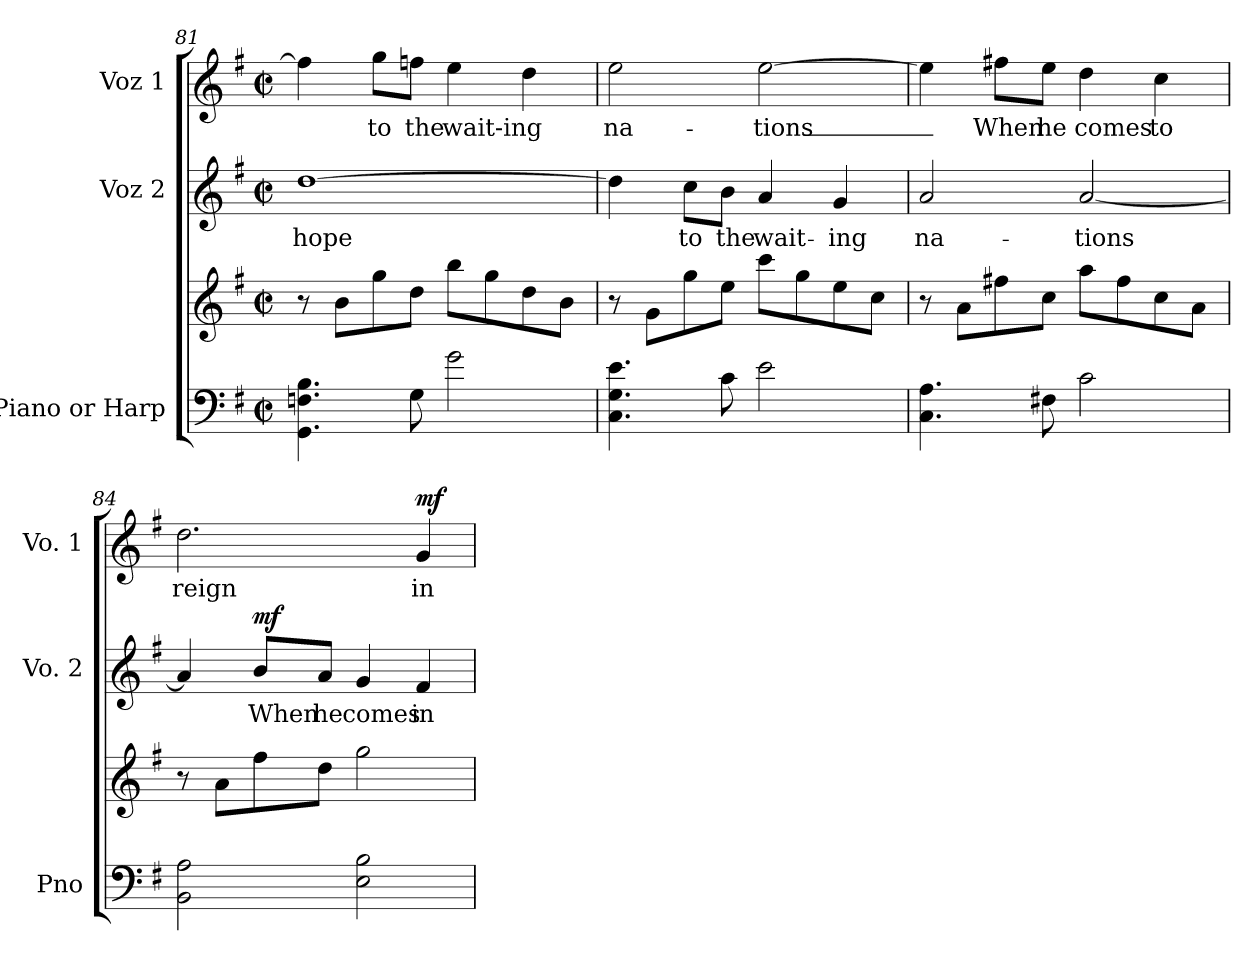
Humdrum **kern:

**kern	**kern	**kern	**text	**dynam	**kern	**text	**dynam
*part3	*part3	*part2	*part2	*part2	*part1	*part1	*part1
*staff4	*staff3	*staff2	*staff2	*staff2	*staff1	*staff1	*staff1
*I"Piano or Harp	*	*I"Voz 2	*	*	*I"Voz 1	*	*
*I'Pno	*	*I'Vo. 2	*	*	*I'Vo. 1	*	*
*clefF4	*clefG2	*clefG2	*	*	*clefG2	*	*
*k[f#]	*k[f#]	*k[f#]	*	*	*k[f#]	*	*
*G:	*G:	*G:	*	*	*G:	*	*
*M2/2	*M2/2	*M2/2	*	*	*M2/2	*	*
*met(c|)	*met(c|)	*met(c|)	*	*	*met(c|)	*	*
=81	=81	=81	=81	=81	=81	=81	=81
4.GG\ 4.Fn\ 4.B\	8r	[1dd	hope	.	4ff\]	.	.
.	8b\L	.	.	.	.	.	.
.	8gg\	.	.	.	8gg\L	to	.
8G\	8dd\J	.	.	.	8ffn\J	the	.
2g\	8bb\L	.	.	.	4ee\	wait-ing	.
.	8gg\	.	.	.	.	.	.
.	8dd\	.	.	.	4dd\	.	.
.	8b\J	.	.	.	.	.	.
=82	=82	=82	=82	=82	=82	=82	=82
4.C\ 4.G\ 4.e\	8r	4dd\]	.	.	2ee\	na-	.
.	8g\L	.	.	.	.	.	.
.	8gg\	8cc\L	to	.	.	.	.
8c\	8ee\J	8b\J	the	.	.	.	.
2e\	8ccc\L	4a/	wait-	.	[2ee\	tions_	.
.	8gg\	.	.	.	.	.	.
.	8ee\	4g/	ing	.	.	.	.
.	8cc\J	.	.	.	.	.	.
=83	=83	=83	=83	=83	=83	=83	=83
4.C\ 4.A\	8r	2a/	na-	.	4ee\]	.	.
.	8a\L	.	.	.	.	.	.
.	8ff#X\	.	.	.	8ff#X\L	When	.
8F#X\	8cc\J	.	.	.	8ee\J	he	.
2c\	8aa\L	[2a/	tions	.	4dd\	comes	.
.	8ff#\	.	.	.	.	.	.
.	8cc\	.	.	.	4cc\	to	.
.	8a\J	.	.	.	.	.	.
!!LO:LB:g=z
=84	=84	=84	=84	=84	=84	=84	=84
2BB\ 2A\	8r	4a/]	.	.	2.dd\	reign	.
.	8a\L	.	.	.	.	.	.
!	!	!	!	!LO:DY:a	!	!	!
.	8ff#\	8b/L	When	mf	.	.	.
.	8dd\J	8a/J	he	.	.	.	.
2E\ 2B\	2gg\	4g/	comes	.	.	.	.
!	!	!	!	!	!	!	!LO:DY:a
.	.	4f#/	in	.	4g/	in	mf
=	=	=	=	=	=	=	=
*-	*-	*-	*-	*-	*-	*-	*-
